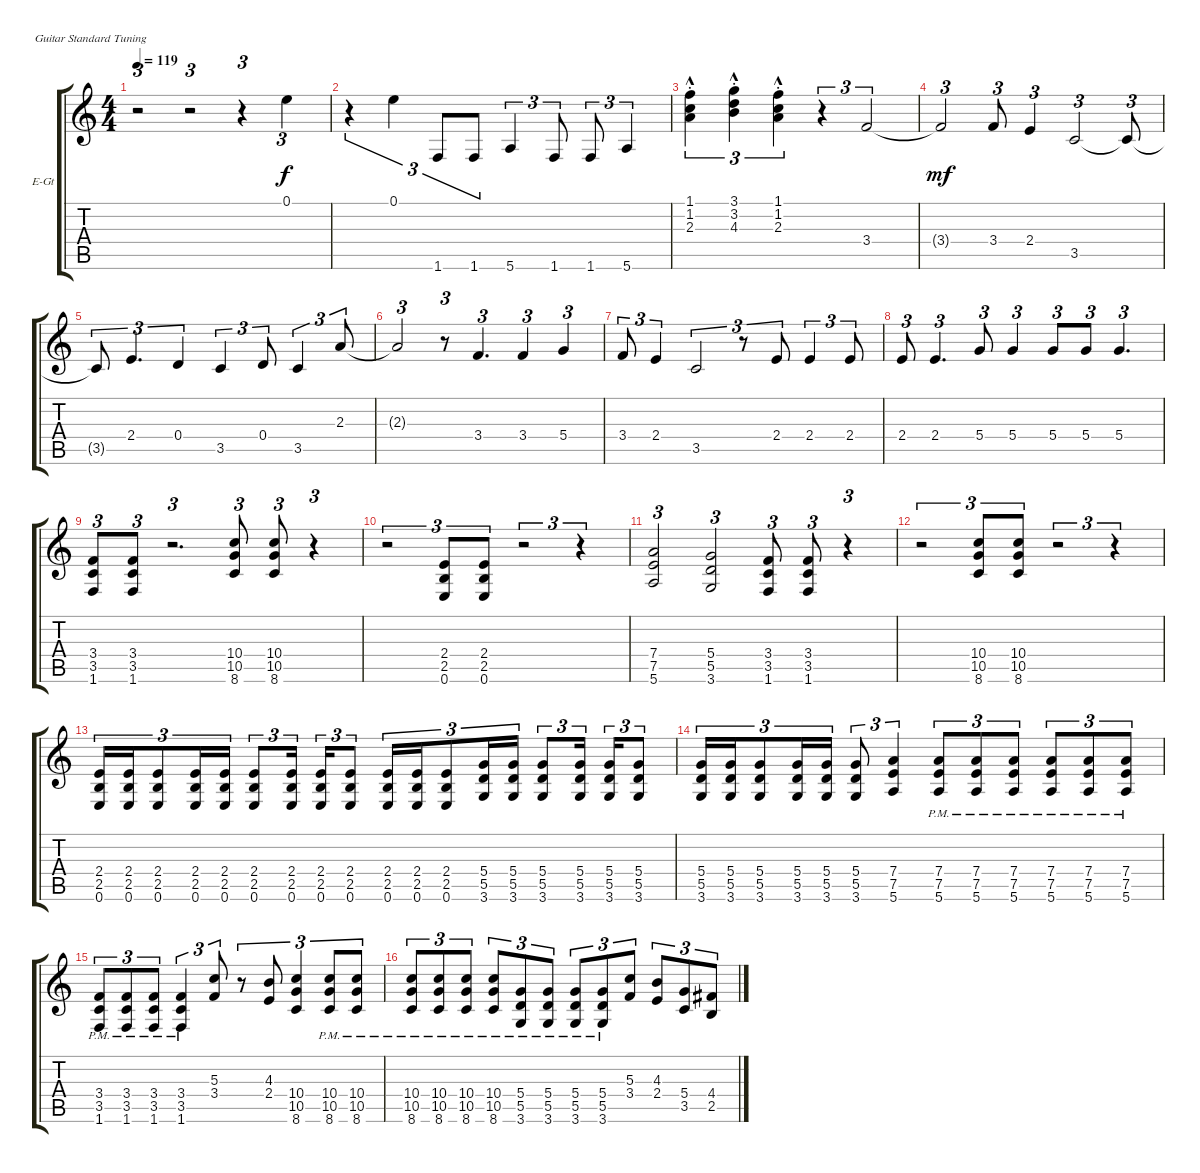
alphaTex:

\defaultSystemsLayout 4
\bracketExtendMode groupsimilarinstruments
\firstSystemTrackNameOrientation horizontal
\otherSystemsTrackNameOrientation horizontal
\track ("Electric Guitar 2" "E-Gt") {instrument distortionguitar}
\staff {score tabs}
\tuning (E4 B3 G3 D3 A2 E2)
\ts (4 4)
\tempo 119
\clef g2
\scale
0.487395
\ks c
r.2{tu (3 2) dy f instrument distortionguitar} r.2{tu (3 2)} r.4{tu (3 2)} 0.1.4{tu (3 2)} |
\scale
0.256303 r.4{tu (3 2)} 0.1.4{tu (3 2)} 1.6.8{tu (3 2)} 1.6.8{tu (3 2)} 5.6.4{tu (3 2)} 1.6.8{tu (3 2)} 1.6.8{tu (3 2)} 5.6.4{tu (3 2)} |
\scale
0.256303 (1.1{hac st} 1.2{hac st} 2.3{hac st}).4{tu (3 2)} (3.2{hac st} 3.1{hac st} 4.3{hac st}).4{tu (3 2)} (1.2{hac st} 1.1{hac st} 2.3{hac st}).4{tu (3 2)} r.4{tu (3 2)} 3.4.2{tu (3 2)} |
\scale
0.333333 3.4{t}.2{tu (3 2) dy mf} 3.4.8{tu (3 2)} 2.4.4{tu (3 2)} 3.5.2{tu (3 2)} 3.5{t}.8{tu (3 2)} |
\scale
0.333333 3.5{t}.8{tu (3 2)} 2.4.4{d tu (3 2)} 0.4.4{tu (3 2)} 3.5.4{tu (3 2)} 0.4.8{tu (3 2)} 3.5.4{tu (3 2)} 2.3.8{tu (3 2)} |
\scale
0.333333 2.3{t}.2{tu (3 2)} r.8{tu (3 2)} 3.4.4{d tu (3 2)} 3.4.4{tu (3 2)} 5.4.4{tu (3 2)} |
\scale
0.333333 3.4.8{tu (3 2)} 2.4.4{tu (3 2)} 3.5.2{tu (3 2)} r.8{tu (3 2)} 2.4.8{tu (3 2)} 2.4.4{tu (3 2)} 2.4.8{tu (3 2)} |
\scale
0.333333 2.4.8{tu (3 2)} 2.4.4{d tu (3 2)} 5.4.8{tu (3 2)} 5.4.4{tu (3 2)} 5.4.8{tu (3 2)} 5.4.8{tu (3 2)} 5.4.4{d tu (3 2)} |
\scale
0.333333 (1.6 3.5 3.4).8{tu (3 2)} (1.6 3.5 3.4).8{tu (3 2)} r.2{d tu (3 2)} (8.6 10.5 10.4).8{tu (3 2)} (8.6 10.5 10.4).8{tu (3 2)} r.4{tu (3 2)} |
\scale
0.333333 r.2{tu (3 2)} (0.6 2.5 2.4).8{tu (3 2)} (0.6 2.5 2.4).8{tu (3 2)} r.2{tu (3 2)} r.4{tu (3 2)} |
\scale
0.333333 (5.6 7.5 7.4).2{tu (3 2)} (3.6 5.5 5.4).2{tu (3 2)} (1.6 3.5 3.4).8{tu (3 2)} (1.6 3.5 3.4).8{tu (3 2)} r.4{tu (3 2)} |
\scale
0.333333 r.2{tu (3 2)} (8.6 10.5 10.4).8{tu (3 2)} (8.6 10.5 10.4).8{tu (3 2)} r.2{tu (3 2)} r.4{tu (3 2)} |
\scale
0.333333 (0.6 2.5 2.4).16{tu (3 2)} (0.6 2.5 2.4).16{tu (3 2)} (0.6 2.5 2.4).8{tu (3 2)} (0.6 2.5 2.4).16{tu (3 2)} (0.6 2.5 2.4).16{tu (3 2)} (0.6 2.5 2.4).8{tu (3 2)} (0.6 2.5 2.4).16{tu (3 2)} (0.6 2.5 2.4).16{tu (3 2)} (0.6 2.5 2.4).8{tu (3 2)} (0.6 2.5 2.4).16{tu (3 2)} (0.6 2.5 2.4).16{tu (3 2)} (0.6 2.5 2.4).8{tu (3 2)} (3.6 5.5 5.4).16{tu (3 2)} (3.6 5.5 5.4).16{tu (3 2)} (3.6 5.5 5.4).8{tu (3 2)} (3.6 5.5 5.4).16{tu (3 2)} (3.6 5.5 5.4).16{tu (3 2)} (3.6 5.5 5.4).8{tu (3 2)} |
\scale
0.333333 (3.6 5.5 5.4).16{tu (3 2)} (3.6 5.5 5.4).16{tu (3 2)} (3.6 5.5 5.4).8{tu (3 2)} (3.6 5.5 5.4).16{tu (3 2)} (3.6 5.5 5.4).16{tu (3 2)} (3.6 5.5 5.4).8{tu (3 2)} (5.6 7.5 7.4).4{tu (3 2)} (5.6{pm} 7.5{pm} 7.4{pm}).8{tu (3 2)} (5.6{pm} 7.5{pm} 7.4{pm}).8{tu (3 2)} (5.6{pm} 7.5{pm} 7.4{pm}).8{tu (3 2)} (5.6{pm} 7.5{pm} 7.4{pm}).8{tu (3 2)} (5.6{pm} 7.5{pm} 7.4{pm}).8{tu (3 2)} (5.6{pm} 7.5{pm} 7.4{pm}).8{tu (3 2)} |
\scale
0.333333 (1.6{pm} 3.5{pm} 3.4{pm}).8{tu (3 2)} (1.6{pm} 3.5{pm} 3.4{pm}).8{tu (3 2)} (1.6{pm} 3.5{pm} 3.4{pm}).8{tu (3 2)} (1.6{pm} 3.5{pm} 3.4{pm}).4{tu (3 2)} (3.4 5.3).8{tu (3 2)} r.8{tu (3 2)} (2.4 4.3).8{tu (3 2)} (8.6 10.5 10.4).4{tu (3 2)} (8.6{pm} 10.5{pm} 10.4{pm}).8{tu (3 2)} (8.6{pm} 10.5{pm} 10.4{pm}).8{tu (3 2)} |
\scale
0.333333 (8.6{pm} 10.5{pm} 10.4{pm}).8{tu (3 2)} (8.6{pm} 10.5{pm} 10.4{pm}).8{tu (3 2)} (8.6{pm} 10.5{pm} 10.4{pm}).8{tu (3 2)} (8.6{pm} 10.5{pm} 10.4{pm}).8{tu (3 2)} (3.6{pm} 5.5{pm} 5.4{pm}).8{tu (3 2)} (3.6{pm} 5.5{pm} 5.4{pm}).8{tu (3 2)} (3.6{pm} 5.5{pm} 5.4{pm}).8{tu (3 2)} (3.6{pm} 5.5{pm} 5.4{pm}).8{tu (3 2)} (3.4 5.3).8{tu (3 2)} (2.4 4.3).8{tu (3 2)} (3.5 5.4).8{tu (3 2)} (2.5 4.4).8{tu (3 2)}
